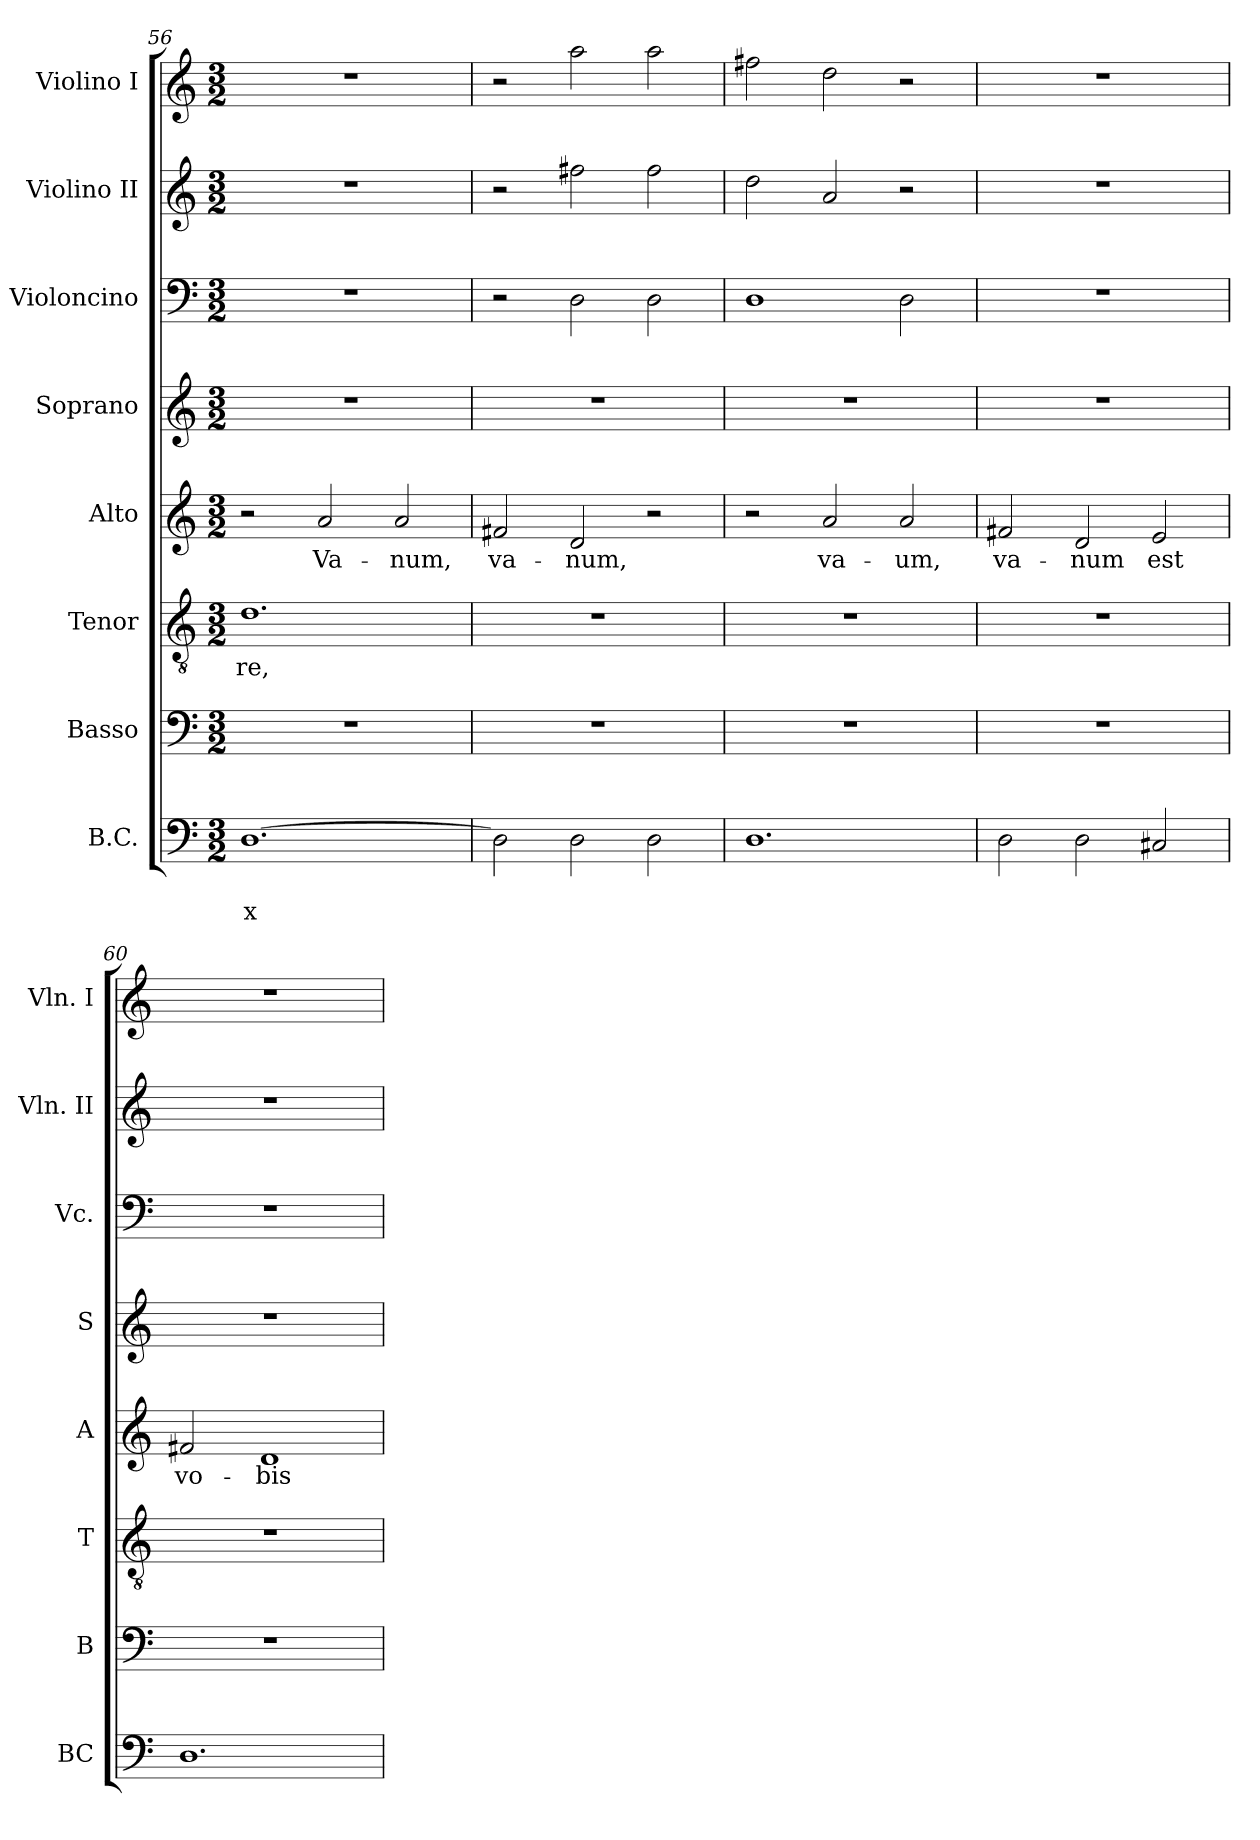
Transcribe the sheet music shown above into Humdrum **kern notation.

**kern	**text	**text	**kern	**kern	**text	**kern	**text	**kern	**kern	**kern	**kern
*part8	*part8	*part8	*part7	*part6	*part6	*part5	*part5	*part4	*part3	*part2	*part1
*staff8	*staff8	*staff8	*staff7	*staff6	*staff6	*staff5	*staff5	*staff4	*staff3	*staff2	*staff1
*I"B.C.	*	*	*I"Basso	*I"Tenor	*	*I"Alto	*	*I"Soprano	*I"Violoncino	*I"Violino II	*I"Violino I
*I'BC	*	*	*I'B	*I'T	*	*I'A	*	*I'S	*I'Vc.	*I'Vln. II	*I'Vln. I
!!LO:PB:g=z
*clefF4	*	*	*clefF4	*clefGv2	*	*clefG2	*	*clefG2	*clefF4	*clefG2	*clefG2
*k[]	*	*	*k[]	*k[]	*	*k[]	*	*k[]	*k[]	*k[]	*k[]
*C:	*	*	*C:	*C:	*	*C:	*	*C:	*C:	*C:	*C:
*M3/2	*	*	*M3/2	*M3/2	*	*M3/2	*	*M3/2	*M3/2	*M3/2	*M3/2
=56	=56	=56	=56	=56	=56	=56	=56	=56	=56	=56	=56
!	!	!LO:LY:b	!	!	!LO:LY:b	!	!	!	!	!	!
[1.D	.	x	1.r	1.d	-re,	2r	.	1.r	1.r	1.r	1.r
!	!	!	!	!	!	!	!LO:LY:b	!	!	!	!
.	.	.	.	.	.	2a/	Va-	.	.	.	.
!	!	!	!	!	!	!	!LO:LY:b	!	!	!	!
.	.	.	.	.	.	2a/	-num,	.	.	.	.
=57	=57	=57	=57	=57	=57	=57	=57	=57	=57	=57	=57
!	!	!	!	!	!	!	!LO:LY:b	!	!	!	!
2D\]	.	.	1.r	1.r	.	2f#X/	va-	1.r	2r	2r	2r
!	!	!	!	!	!	!	!LO:LY:b	!	!	!	!
2D\	.	.	.	.	.	2d/	-num,	.	2D\	2ff#X\	2aa\
2D\	.	.	.	.	.	2r	.	.	2D\	2ff#\	2aa\
=58	=58	=58	=58	=58	=58	=58	=58	=58	=58	=58	=58
1.D	.	.	1.r	1.r	.	2r	.	1.r	1D	2dd\	2ff#X\
!	!	!	!	!	!	!	!LO:LY:b	!	!	!	!
.	.	.	.	.	.	2a/	va-	.	.	2a/	2dd\
!	!	!	!	!	!	!	!LO:LY:b	!	!	!	!
.	.	.	.	.	.	2a/	-um,	.	2D\	2r	2r
=59	=59	=59	=59	=59	=59	=59	=59	=59	=59	=59	=59
!	!	!	!	!	!	!	!LO:LY:b	!	!	!	!
2D\	.	.	1.r	1.r	.	2f#X/	va-	1.r	1.r	1.r	1.r
!	!	!	!	!	!	!	!LO:LY:b	!	!	!	!
2D\	.	.	.	.	.	2d/	-num	.	.	.	.
!	!	!	!	!	!	!	!LO:LY:b	!	!	!	!
2C#X/	.	.	.	.	.	2e/	est	.	.	.	.
=60	=60	=60	=60	=60	=60	=60	=60	=60	=60	=60	=60
!	!	!	!	!	!	!	!LO:LY:b	!	!	!	!
1.D	.	.	1.r	1.r	.	2f#X/	vo-	1.r	1.r	1.r	1.r
!	!	!	!	!	!	!	!LO:LY:b	!	!	!	!
.	.	.	.	.	.	1d	-bis	.	.	.	.
=	=	=	=	=	=	=	=	=	=	=	=
*-	*-	*-	*-	*-	*-	*-	*-	*-	*-	*-	*-
